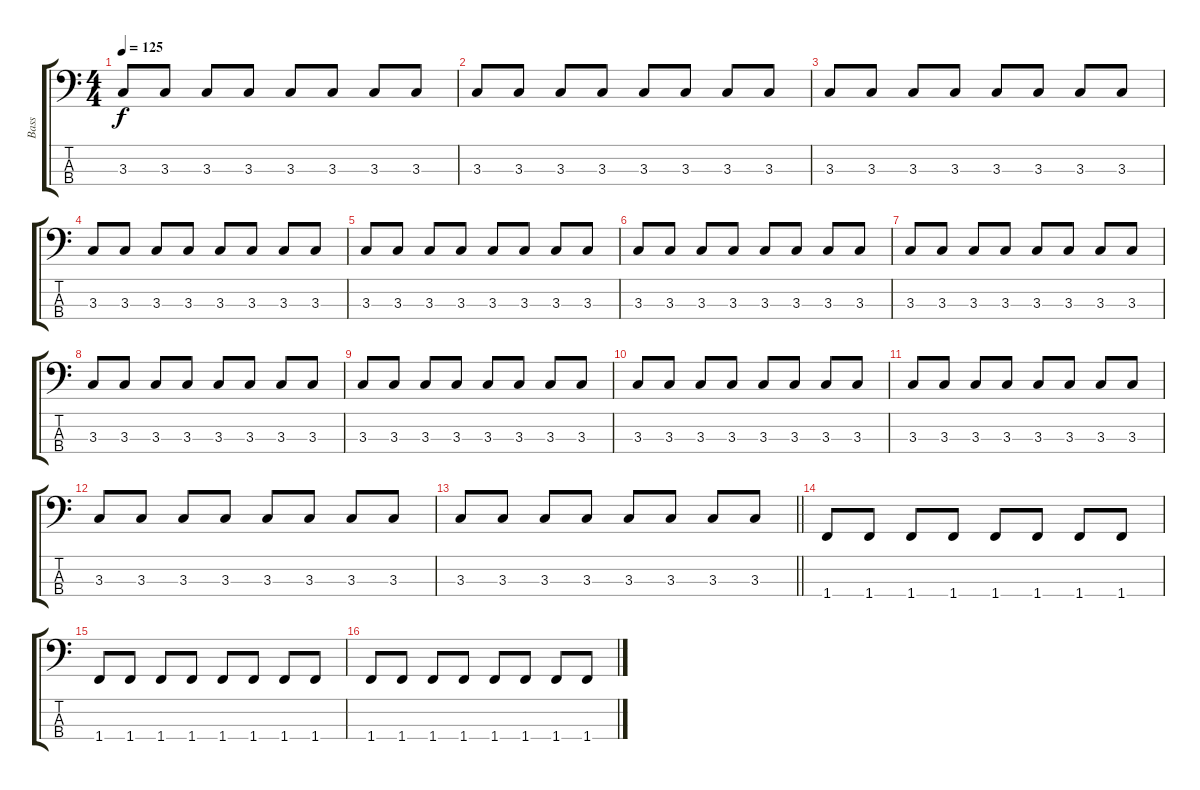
\track ("Bass" "Bass") {instrument electricbasspick}
\staff {score tabs}
\tuning (G2 D2 A1 E1) {hide}
\ts (4 4)
\tempo 125
\clef f4
\ks c
3.3.8{dy f} 3.3.8 3.3.8 3.3.8 3.3.8 3.3.8 3.3.8 3.3.8 |
3.3.8 3.3.8 3.3.8 3.3.8 3.3.8 3.3.8 3.3.8 3.3.8 |
3.3.8 3.3.8 3.3.8 3.3.8 3.3.8 3.3.8 3.3.8 3.3.8 |
3.3.8 3.3.8 3.3.8 3.3.8 3.3.8 3.3.8 3.3.8 3.3.8 |
3.3.8 3.3.8 3.3.8 3.3.8 3.3.8 3.3.8 3.3.8 3.3.8 |
3.3.8 3.3.8 3.3.8 3.3.8 3.3.8 3.3.8 3.3.8 3.3.8 |
3.3.8 3.3.8 3.3.8 3.3.8 3.3.8 3.3.8 3.3.8 3.3.8 |
3.3.8 3.3.8 3.3.8 3.3.8 3.3.8 3.3.8 3.3.8 3.3.8 |
3.3.8 3.3.8 3.3.8 3.3.8 3.3.8 3.3.8 3.3.8 3.3.8 |
3.3.8 3.3.8 3.3.8 3.3.8 3.3.8 3.3.8 3.3.8 3.3.8 |
3.3.8 3.3.8 3.3.8 3.3.8 3.3.8 3.3.8 3.3.8 3.3.8 |
3.3.8 3.3.8 3.3.8 3.3.8 3.3.8 3.3.8 3.3.8 3.3.8 |
\barLineRight lightlight
3.3.8 3.3.8 3.3.8 3.3.8 3.3.8 3.3.8 3.3.8 3.3.8 |
1.4.8 1.4.8 1.4.8 1.4.8 1.4.8 1.4.8 1.4.8 1.4.8 |
1.4.8 1.4.8 1.4.8 1.4.8 1.4.8 1.4.8 1.4.8 1.4.8 |
1.4.8 1.4.8 1.4.8 1.4.8 1.4.8 1.4.8 1.4.8 1.4.8
